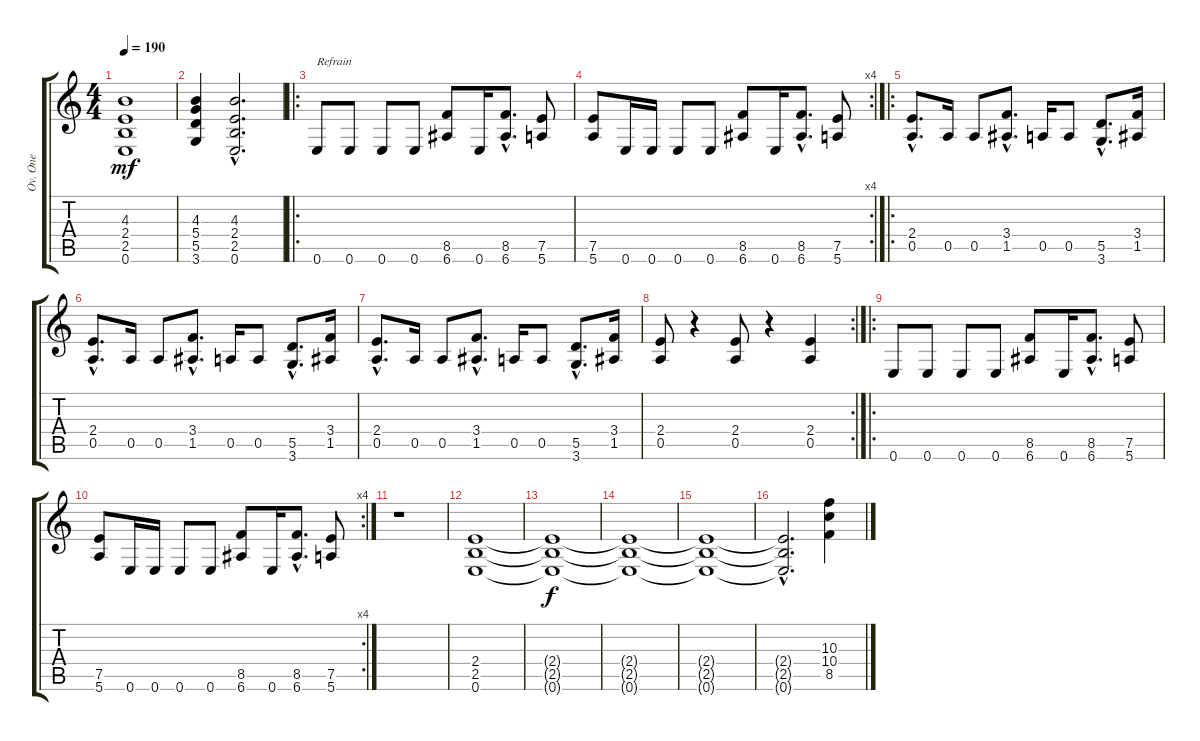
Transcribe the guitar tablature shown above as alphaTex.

\track ("Ov. One" "Ov. One") {instrument overdrivenguitar}
\staff {score tabs}
\tuning (E4 B3 G3 D3 A2 E2) {hide}
\ts (4 4)
\tempo 190
\clef g2
\ks c
(4.3 2.4 2.5 0.6).1{dy mf} |
(4.3 5.4 5.5 3.6).4 (4.3{hac} 2.4{hac} 2.5{hac} 0.6{hac}).2{d} |
\ro
0.6.8{txt "Refrain"} 0.6.8 0.6.8 0.6.8 (8.5 6.6).8 0.6.16 (8.5{hac} 6.6{hac}).8{d} (7.5 5.6).8 |
\rc 4
(7.5 5.6).8 0.6.16 0.6.16 0.6.8 0.6.8 (8.5 6.6).8 0.6.16 (8.5{hac} 6.6{hac}).8{d} (7.5 5.6).8 |
\ro
(2.4{hac} 0.5{hac}).8{d} 0.5.16 0.5.8 (3.4{hac} 1.5{hac}).8{d} 0.5.16 0.5.8 (5.5{hac} 3.6{hac}).8{d} (3.4 1.5).16 |
(2.4{hac} 0.5{hac}).8{d} 0.5.16 0.5.8 (3.4{hac} 1.5{hac}).8{d} 0.5.16 0.5.8 (5.5{hac} 3.6{hac}).8{d} (3.4 1.5).16 |
(2.4{hac} 0.5{hac}).8{d} 0.5.16 0.5.8 (3.4{hac} 1.5{hac}).8{d} 0.5.16 0.5.8 (5.5{hac} 3.6{hac}).8{d} (3.4 1.5).16 |
\rc 2
(2.4 0.5).8 r.4 (2.4 0.5).8 r.4 (2.4 0.5).4 |
\ro
0.6.8 0.6.8 0.6.8 0.6.8 (8.5 6.6).8 0.6.16 (8.5{hac} 6.6{hac}).8{d} (7.5 5.6).8 |
\rc 4
(7.5 5.6).8 0.6.16 0.6.16 0.6.8 0.6.8 (8.5 6.6).8 0.6.16 (8.5{hac} 6.6{hac}).8{d} (7.5 5.6).8 |
r.1 |
(2.4 2.5 0.6).1 |
(2.4{t} 2.5{t} 0.6{t}).1{dy f} |
(2.4{t} 2.5{t} 0.6{t}).1 |
(2.4{t} 2.5{t} 0.6{t}).1 |
(2.4{hac t} 2.5{hac t} 0.6{hac t}).2{d} (10.3 10.4 8.5).4
